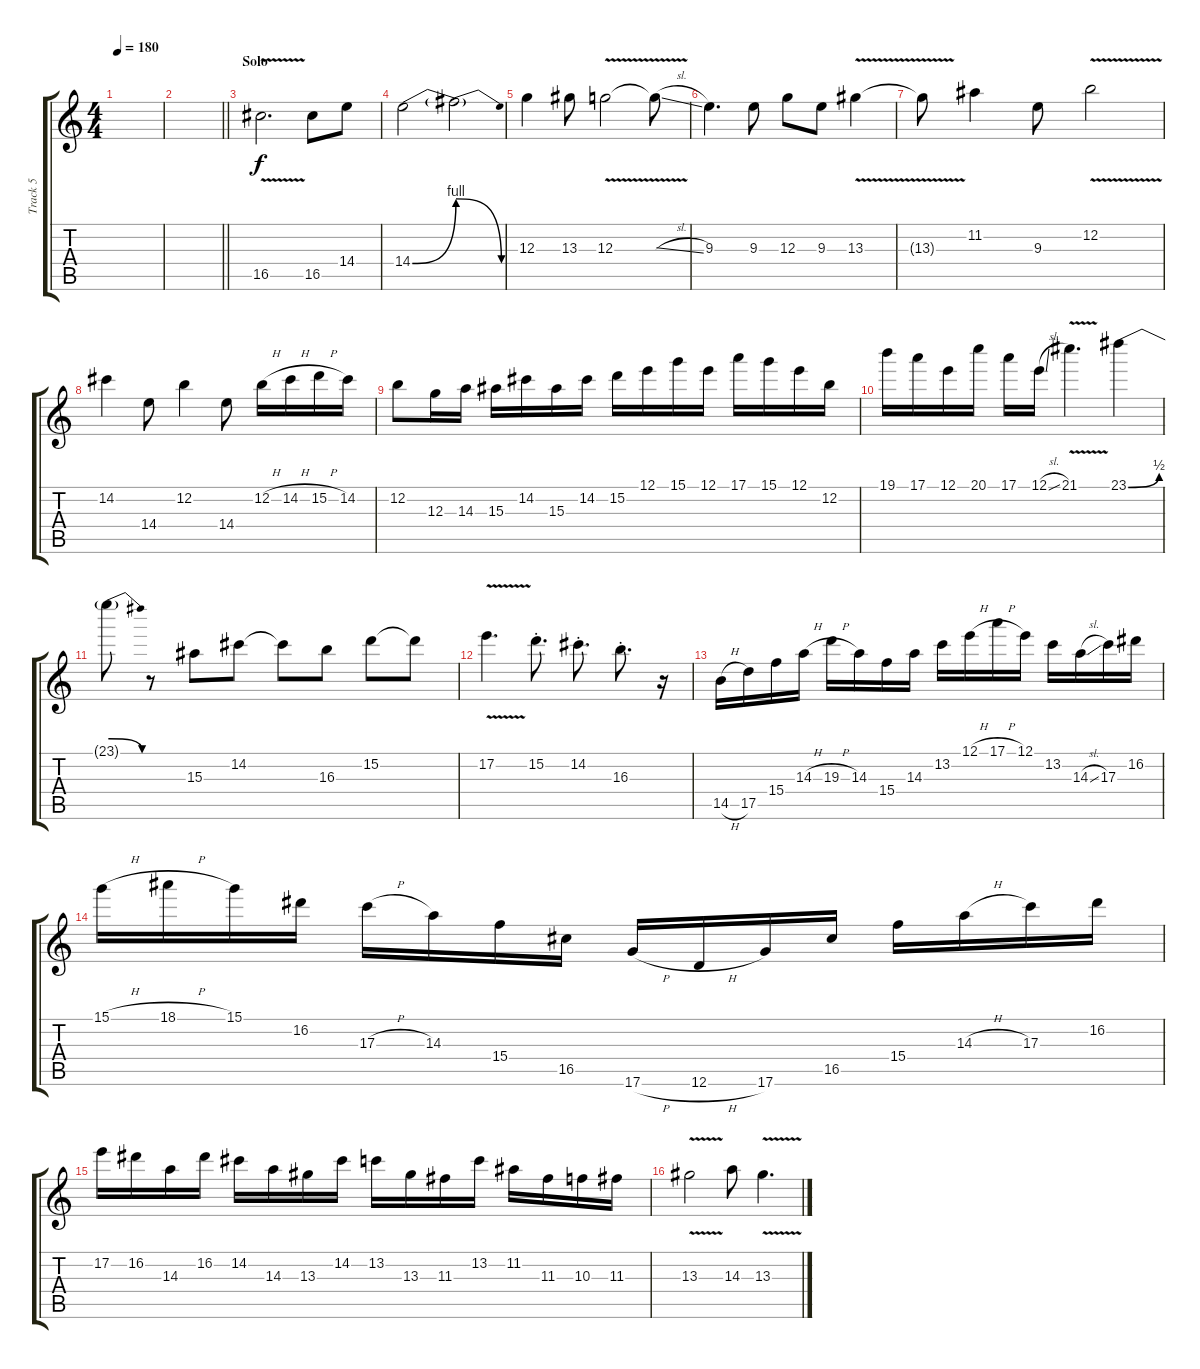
\track ("Track 5" "Track 5") {instrument overdrivenguitar}
\staff {score tabs}
\tuning (E4 B3 G3 D3 A2 D2) {hide}
\ts (4 4)
\tempo 180
\clef g2
\ks c
|
\barLineRight lightlight
|
\section ("" "Solo")
16.5{v}.2{d} 16.5.8 14.4.8 |
14.4{be (bend 0 0 60 4)}.2 14.4{be (release 0 4 60 0) t}.2 |
12.3.4 13.3.8 12.3{v}.2 12.3{sl t}.8 |
9.3.4{d} 9.3.8 12.3.8 9.3.8 13.3{v}.4 |
13.3{t}.8 11.2.4 9.3.8 12.2{v}.2 |
14.2.4 14.4.8 12.2.4 14.4.8 12.2{h}.16 14.2{h}.16 15.2{h}.16 14.2.16 |
12.2.8 12.3.16 14.3.16 15.3.16 14.2.16 15.3.16 14.2.16 15.2.16 12.1.16 15.1.16 12.1.16 17.1.16 15.1.16 12.1.16 12.2.16 |
19.1.16 17.1.16 12.1.16 20.1.16 17.1.16 12.1{sl}.16 21.1{v}.4{d} 23.1{be (bend 0 0 60 2)}.4 |
23.1{be (release 0 2 60 0) t}.8 r.8 15.3.8 14.2.8 14.2{t}.8 16.3.8 15.2.8 15.2{t}.8 |
17.2{v}.4{d} 15.2{st}.8{d} 14.2{st}.8{d} 16.3{st}.8{d} r.16 |
14.5{h}.16 17.5.16 15.4.16 14.3{h}.16 19.3{h}.16 14.3.16 15.4.16 14.3.16 13.2.16 12.1{h}.16 17.1{h}.16 12.1.16 13.2.16 14.3{sl}.16 17.3.16 16.2.16 |
15.1{h}.16 18.1{h}.16 15.1.16 16.2.16 17.3{h}.16 14.3.16 15.4.16 16.5.16 17.6{h}.16 12.6{h}.16 17.6.16 16.5.16 15.4.16 14.3{h}.16 17.3.16 16.2.16 |
17.2.16 16.2.16 14.3.16 16.2.16 14.2.16 14.3.16 13.3.16 14.2.16 13.2.16 13.3.16 11.3.16 13.2.16 11.2.16 11.3.16 10.3.16 11.3.16 |
13.3{v}.2 14.3.8 13.3{v}.4{d}
